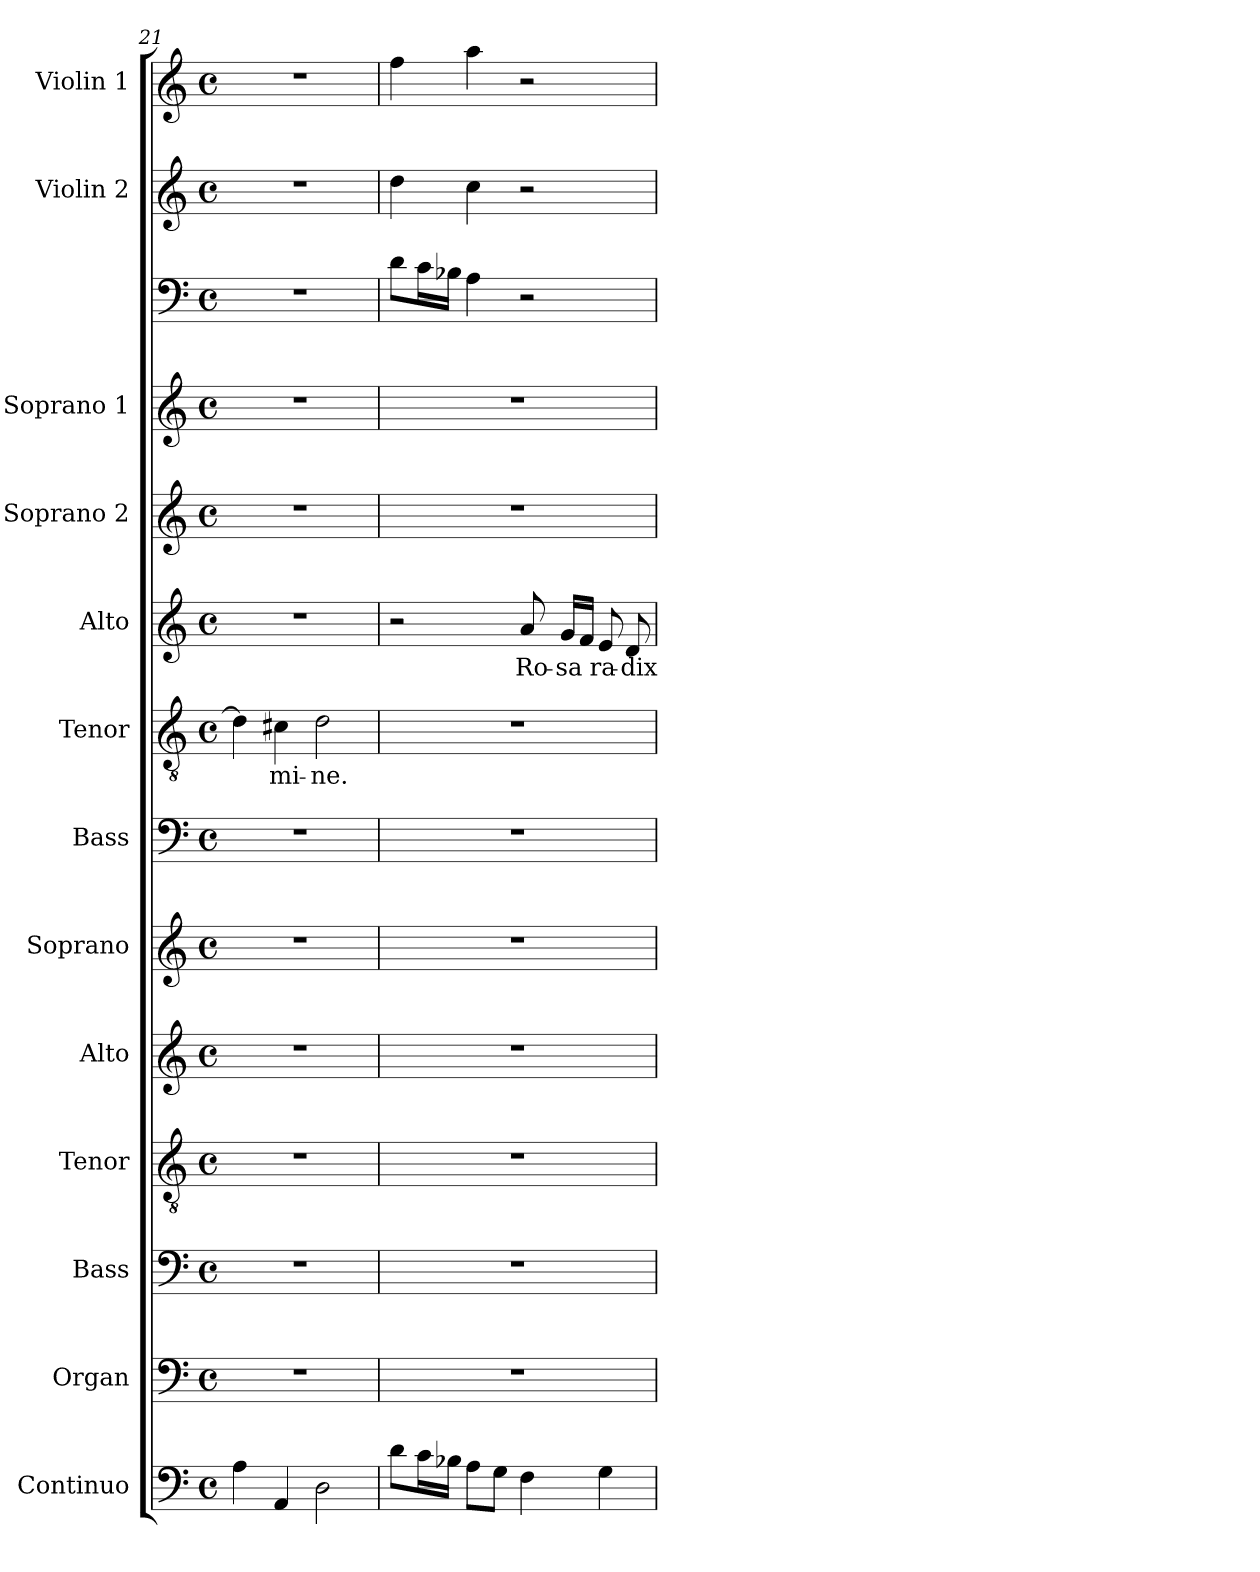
**kern	**kern	**kern	**kern	**kern	**kern	**kern	**kern	**text	**kern	**text	**kern	**kern	**kern	**kern	**kern
*part14	*part13	*part12	*part11	*part10	*part9	*part8	*part7	*part7	*part6	*part6	*part5	*part4	*part3	*part2	*part1
*staff14	*staff13	*staff12	*staff11	*staff10	*staff9	*staff8	*staff7	*staff7	*staff6	*staff6	*staff5	*staff4	*staff3	*staff2	*staff1
*I"Continuo	*I"Organ	*I"Bass	*I"Tenor	*I"Alto	*I"Soprano	*I"Bass	*I"Tenor	*	*I"Alto	*	*I"Soprano 2	*I"Soprano 1	*I""Acc. to violins"	*I"Violin 2	*I"Violin 1
*I'Cont.	*I'Org.	*I'B.	*I'T.	*I'A.	*I'S.	*I'B.	*I'T.	*	*I'A.	*	*I'S2.	*I'S1.	*I'Ac to violins.	*I'Vln. 2	*I'Vln. 1
*clefF4	*clefF4	*clefF4	*clefGv2	*clefG2	*clefG2	*clefF4	*clefGv2	*	*clefG2	*	*clefG2	*clefG2	*clefF4	*clefG2	*clefG2
*	*	*	*ITrd7c12	*	*	*	*ITrd7c12	*	*	*	*	*	*	*	*
*k[]	*k[]	*k[]	*k[]	*k[]	*k[]	*k[]	*k[]	*	*k[]	*	*k[]	*k[]	*k[]	*k[]	*k[]
*C:	*C:	*C:	*C:	*C:	*C:	*C:	*C:	*	*C:	*	*C:	*C:	*C:	*C:	*C:
*M4/4	*M4/4	*M4/4	*M4/4	*M4/4	*M4/4	*M4/4	*M4/4	*	*M4/4	*	*M4/4	*M4/4	*M4/4	*M4/4	*M4/4
*met(c)	*met(c)	*met(c)	*met(c)	*met(c)	*met(c)	*met(c)	*met(c)	*	*met(c)	*	*met(c)	*met(c)	*met(c)	*met(c)	*met(c)
=21	=21	=21	=21	=21	=21	=21	=21	=21	=21	=21	=21	=21	=21	=21	=21
4Ai\	1r	1r	1r	1r	1r	1r	4Di\]	.	1r	.	1r	1r	1r	1r	1r
!	!	!	!	!	!	!	!	!LO:LY:b:color=#000000	!	!	!	!	!	!	!
4AAi/	.	.	.	.	.	.	4C#Xi\	-mi-	.	.	.	.	.	.	.
!	!	!	!	!	!	!	!	!LO:LY:b:color=#000000	!	!	!	!	!	!	!
2Di\	.	.	.	.	.	.	2Di\	-ne.	.	.	.	.	.	.	.
=22	=22	=22	=22	=22	=22	=22	=22	=22	=22	=22	=22	=22	=22	=22	=22
8di\L	1r	1r	1r	1r	1r	1r	1r	.	2r	.	1r	1r	8di\L	4ddi\	4ffi\
16ci\L	.	.	.	.	.	.	.	.	.	.	.	.	16ci\L	.	.
16B-Xi\JJ	.	.	.	.	.	.	.	.	.	.	.	.	16B-Xi\JJ	.	.
8Ai\L	.	.	.	.	.	.	.	.	.	.	.	.	4Ai\	4cci\	4aai\
8Gi\J	.	.	.	.	.	.	.	.	.	.	.	.	.	.	.
!	!	!	!	!	!	!	!	!	!	!LO:LY:b:color=#000000	!	!	!	!	!
4Fi\	.	.	.	.	.	.	.	.	8ai/	Ro-	.	.	2r	2r	2r
!	!	!	!	!	!	!	!	!	!	!LO:LY:b:color=#000000	!	!	!	!	!
.	.	.	.	.	.	.	.	.	16gi/LL	-sa	.	.	.	.	.
.	.	.	.	.	.	.	.	.	16fi/JJ	.	.	.	.	.	.
!	!	!	!	!	!	!	!	!	!	!LO:LY:b:color=#000000	!	!	!	!	!
4Gi\	.	.	.	.	.	.	.	.	8ei/	ra-	.	.	.	.	.
!	!	!	!	!	!	!	!	!	!	!LO:LY:b:color=#000000	!	!	!	!	!
.	.	.	.	.	.	.	.	.	8di/	-dix	.	.	.	.	.
=	=	=	=	=	=	=	=	=	=	=	=	=	=	=	=
*-	*-	*-	*-	*-	*-	*-	*-	*-	*-	*-	*-	*-	*-	*-	*-
